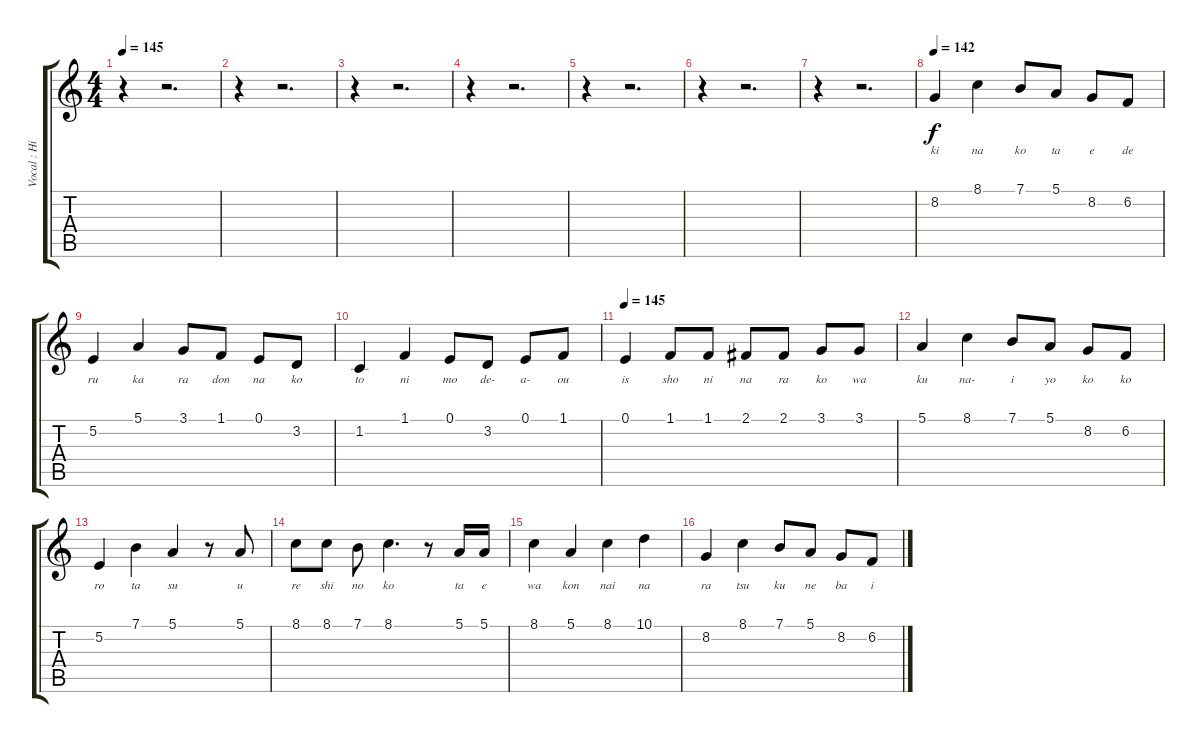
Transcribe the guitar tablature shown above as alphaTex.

\track ("Vocal : Hirasawa Yui" "Vocal : Hi") {instrument lead2sawtooth}
\staff {score tabs}
\tuning (E4 B3 G3 D3 A2 E2) {hide}
\ts (4 4)
\tempo 145
\clef g2
\ks c
r.4{dy f} r.2{d} |
r.4 r.2{d} |
r.4 r.2{d} |
r.4 r.2{d} |
r.4 r.2{d} |
r.4 r.2{d} |
r.4 r.2{d} |
\tempo 142
8.2.4{lyrics (0 "ki") lyrics (1 "") lyrics (2 "") lyrics (3 "") lyrics (4 "")} 8.1.4{lyrics (0 "na") lyrics (1 "") lyrics (2 "") lyrics (3 "") lyrics (4 "")} 7.1.8{lyrics (0 "ko") lyrics (1 "") lyrics (2 "") lyrics (3 "") lyrics (4 "")} 5.1.8{lyrics (0 "ta") lyrics (1 "") lyrics (2 "") lyrics (3 "") lyrics (4 "")} 8.2.8{lyrics (0 "e") lyrics (1 "") lyrics (2 "") lyrics (3 "") lyrics (4 "")} 6.2.8{lyrics (0 "de") lyrics (1 "") lyrics (2 "") lyrics (3 "") lyrics (4 "")} |
5.2.4{lyrics (0 "ru") lyrics (1 "") lyrics (2 "") lyrics (3 "") lyrics (4 "")} 5.1.4{lyrics (0 "ka") lyrics (1 "") lyrics (2 "") lyrics (3 "") lyrics (4 "")} 3.1.8{lyrics (0 "ra") lyrics (1 "") lyrics (2 "") lyrics (3 "") lyrics (4 "")} 1.1.8{lyrics (0 "don") lyrics (1 "") lyrics (2 "") lyrics (3 "") lyrics (4 "")} 0.1.8{lyrics (0 "na") lyrics (1 "") lyrics (2 "") lyrics (3 "") lyrics (4 "")} 3.2.8{lyrics (0 "ko") lyrics (1 "") lyrics (2 "") lyrics (3 "") lyrics (4 "")} |
1.2.4{lyrics (0 "to") lyrics (1 "") lyrics (2 "") lyrics (3 "") lyrics (4 "")} 1.1.4{lyrics (0 "ni") lyrics (1 "") lyrics (2 "") lyrics (3 "") lyrics (4 "")} 0.1.8{lyrics (0 "mo") lyrics (1 "") lyrics (2 "") lyrics (3 "") lyrics (4 "")} 3.2.8{lyrics (0 "de-") lyrics (1 "") lyrics (2 "") lyrics (3 "") lyrics (4 "")} 0.1.8{lyrics (0 "a-") lyrics (1 "") lyrics (2 "") lyrics (3 "") lyrics (4 "")} 1.1.8{lyrics (0 "ou") lyrics (1 "") lyrics (2 "") lyrics (3 "") lyrics (4 "")} |
\tempo 145
0.1.4{lyrics (0 "is") lyrics (1 "") lyrics (2 "") lyrics (3 "") lyrics (4 "")} 1.1.8{lyrics (0 "sho") lyrics (1 "") lyrics (2 "") lyrics (3 "") lyrics (4 "")} 1.1.8{lyrics (0 "ni") lyrics (1 "") lyrics (2 "") lyrics (3 "") lyrics (4 "")} 2.1.8{lyrics (0 "na") lyrics (1 "") lyrics (2 "") lyrics (3 "") lyrics (4 "")} 2.1.8{lyrics (0 "ra") lyrics (1 "") lyrics (2 "") lyrics (3 "") lyrics (4 "")} 3.1.8{lyrics (0 "ko") lyrics (1 "") lyrics (2 "") lyrics (3 "") lyrics (4 "")} 3.1.8{lyrics (0 "wa") lyrics (1 "") lyrics (2 "") lyrics (3 "") lyrics (4 "")} |
5.1.4{lyrics (0 "ku") lyrics (1 "") lyrics (2 "") lyrics (3 "") lyrics (4 "")} 8.1.4{lyrics (0 "na-") lyrics (1 "") lyrics (2 "") lyrics (3 "") lyrics (4 "")} 7.1.8{lyrics (0 "i") lyrics (1 "") lyrics (2 "") lyrics (3 "") lyrics (4 "")} 5.1.8{lyrics (0 "yo") lyrics (1 "") lyrics (2 "") lyrics (3 "") lyrics (4 "")} 8.2.8{lyrics (0 "ko") lyrics (1 "") lyrics (2 "") lyrics (3 "") lyrics (4 "")} 6.2.8{lyrics (0 "ko") lyrics (1 "") lyrics (2 "") lyrics (3 "") lyrics (4 "")} |
5.2.4{lyrics (0 "ro") lyrics (1 "") lyrics (2 "") lyrics (3 "") lyrics (4 "")} 7.1.4{lyrics (0 "ta") lyrics (1 "") lyrics (2 "") lyrics (3 "") lyrics (4 "")} 5.1.4{lyrics (0 "su") lyrics (1 "") lyrics (2 "") lyrics (3 "") lyrics (4 "")} r.8 5.1.8{lyrics (0 "u") lyrics (1 "") lyrics (2 "") lyrics (3 "") lyrics (4 "")} |
8.1.8{lyrics (0 "re") lyrics (1 "") lyrics (2 "") lyrics (3 "") lyrics (4 "")} 8.1.8{lyrics (0 "shi") lyrics (1 "") lyrics (2 "") lyrics (3 "") lyrics (4 "")} 7.1.8{lyrics (0 "no") lyrics (1 "") lyrics (2 "") lyrics (3 "") lyrics (4 "")} 8.1.4{d lyrics (0 "ko") lyrics (1 "") lyrics (2 "") lyrics (3 "") lyrics (4 "")} r.8 5.1.16{lyrics (0 "ta") lyrics (1 "") lyrics (2 "") lyrics (3 "") lyrics (4 "")} 5.1.16{lyrics (0 "e") lyrics (1 "") lyrics (2 "") lyrics (3 "") lyrics (4 "")} |
8.1.4{lyrics (0 "wa") lyrics (1 "") lyrics (2 "") lyrics (3 "") lyrics (4 "")} 5.1.4{lyrics (0 "kon") lyrics (1 "") lyrics (2 "") lyrics (3 "") lyrics (4 "")} 8.1.4{lyrics (0 "nai") lyrics (1 "") lyrics (2 "") lyrics (3 "") lyrics (4 "")} 10.1.4{lyrics (0 "na") lyrics (1 "") lyrics (2 "") lyrics (3 "") lyrics (4 "")} |
8.2.4{lyrics (0 "ra") lyrics (1 "") lyrics (2 "") lyrics (3 "") lyrics (4 "")} 8.1.4{lyrics (0 "tsu") lyrics (1 "") lyrics (2 "") lyrics (3 "") lyrics (4 "")} 7.1.8{lyrics (0 "ku") lyrics (1 "") lyrics (2 "") lyrics (3 "") lyrics (4 "")} 5.1.8{lyrics (0 "ne") lyrics (1 "") lyrics (2 "") lyrics (3 "") lyrics (4 "")} 8.2.8{lyrics (0 "ba") lyrics (1 "") lyrics (2 "") lyrics (3 "") lyrics (4 "")} 6.2.8{lyrics (0 "i") lyrics (1 "") lyrics (2 "") lyrics (3 "") lyrics (4 "")}
